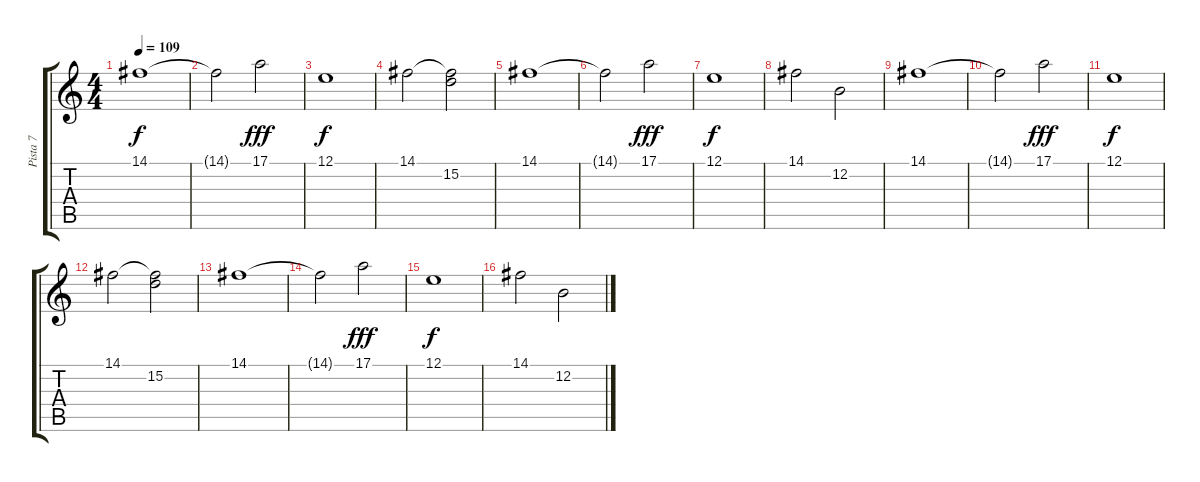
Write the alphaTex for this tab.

\track ("Pista 7" "Pista 7") {instrument pad2warm}
\staff {score tabs}
\tuning (E4 B3 G3 D3 A2 E2) {hide}
\ts (4 4)
\tempo 109
\clef g2
\ks c
14.1.1{dy f volume 9 instrument pad5bowed} |
14.1{t}.2 17.1.2{dy fff} |
12.1.1{dy f} |
14.1.2 (14.1{t} 15.2).2 |
14.1.1 |
14.1{t}.2 17.1.2{dy fff} |
12.1.1{dy f} |
14.1.2 12.2.2 |
14.1.1{volume 11 instrument pad5bowed} |
14.1{t}.2 17.1.2{dy fff} |
12.1.1{dy f} |
14.1.2 (14.1{t} 15.2).2 |
14.1.1 |
14.1{t}.2 17.1.2{dy fff} |
12.1.1{dy f} |
14.1.2 12.2.2
